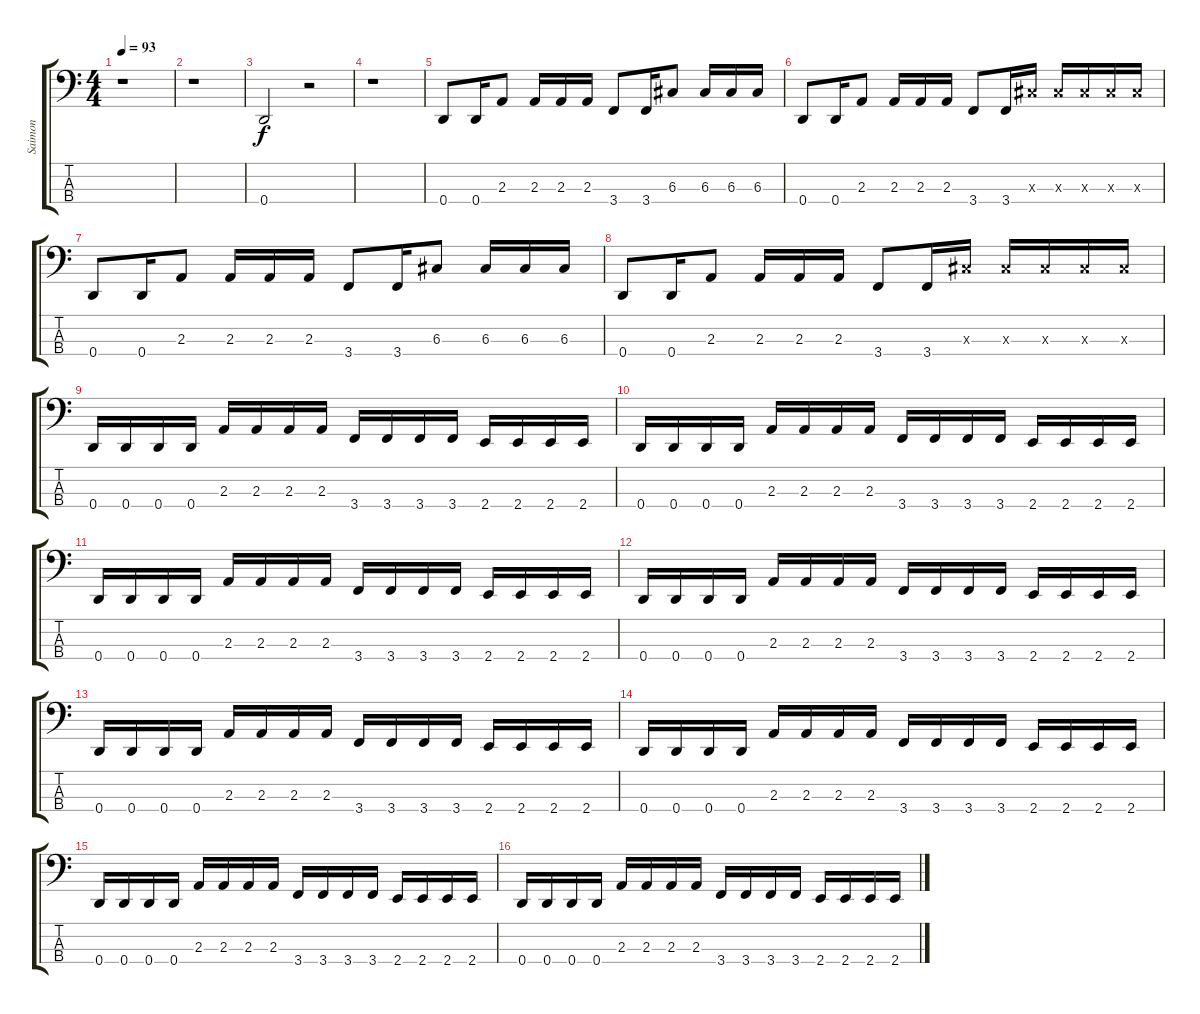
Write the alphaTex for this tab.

\track ("Saimon" "Saimon") {instrument electricbassfinger}
\staff {score tabs}
\tuning (F2 C2 G1 D1) {hide}
\ts (4 4)
\tempo 93
\clef f4
\ks c
r.1{dy f instrument electricbassfinger} |
r.1 |
0.4.2 r.2 |
r.1 |
0.4.8 0.4.16 2.3.8 2.3.16 2.3.16 2.3.16 3.4.8 3.4.16 6.3.8 6.3.16 6.3.16 6.3.16 |
0.4.8 0.4.16 2.3.8 2.3.16 2.3.16 2.3.16 3.4.8 3.4.16 6.3{x}.16 6.3{x}.16 6.3{x}.16 6.3{x}.16 6.3{x}.16 |
0.4.8 0.4.16 2.3.8 2.3.16 2.3.16 2.3.16 3.4.8 3.4.16 6.3.8 6.3.16 6.3.16 6.3.16 |
0.4.8 0.4.16 2.3.8 2.3.16 2.3.16 2.3.16 3.4.8 3.4.16 6.3{x}.16 6.3{x}.16 6.3{x}.16 6.3{x}.16 6.3{x}.16 |
0.4.16 0.4.16 0.4.16 0.4.16 2.3.16 2.3.16 2.3.16 2.3.16 3.4.16 3.4.16 3.4.16 3.4.16 2.4.16 2.4.16 2.4.16 2.4.16 |
0.4.16 0.4.16 0.4.16 0.4.16 2.3.16 2.3.16 2.3.16 2.3.16 3.4.16 3.4.16 3.4.16 3.4.16 2.4.16 2.4.16 2.4.16 2.4.16 |
0.4.16 0.4.16 0.4.16 0.4.16 2.3.16 2.3.16 2.3.16 2.3.16 3.4.16 3.4.16 3.4.16 3.4.16 2.4.16 2.4.16 2.4.16 2.4.16 |
0.4.16 0.4.16 0.4.16 0.4.16 2.3.16 2.3.16 2.3.16 2.3.16 3.4.16 3.4.16 3.4.16 3.4.16 2.4.16 2.4.16 2.4.16 2.4.16 |
0.4.16 0.4.16 0.4.16 0.4.16 2.3.16 2.3.16 2.3.16 2.3.16 3.4.16 3.4.16 3.4.16 3.4.16 2.4.16 2.4.16 2.4.16 2.4.16 |
0.4.16 0.4.16 0.4.16 0.4.16 2.3.16 2.3.16 2.3.16 2.3.16 3.4.16 3.4.16 3.4.16 3.4.16 2.4.16 2.4.16 2.4.16 2.4.16 |
0.4.16 0.4.16 0.4.16 0.4.16 2.3.16 2.3.16 2.3.16 2.3.16 3.4.16 3.4.16 3.4.16 3.4.16 2.4.16 2.4.16 2.4.16 2.4.16 |
0.4.16 0.4.16 0.4.16 0.4.16 2.3.16 2.3.16 2.3.16 2.3.16 3.4.16 3.4.16 3.4.16 3.4.16 2.4.16 2.4.16 2.4.16 2.4.16
